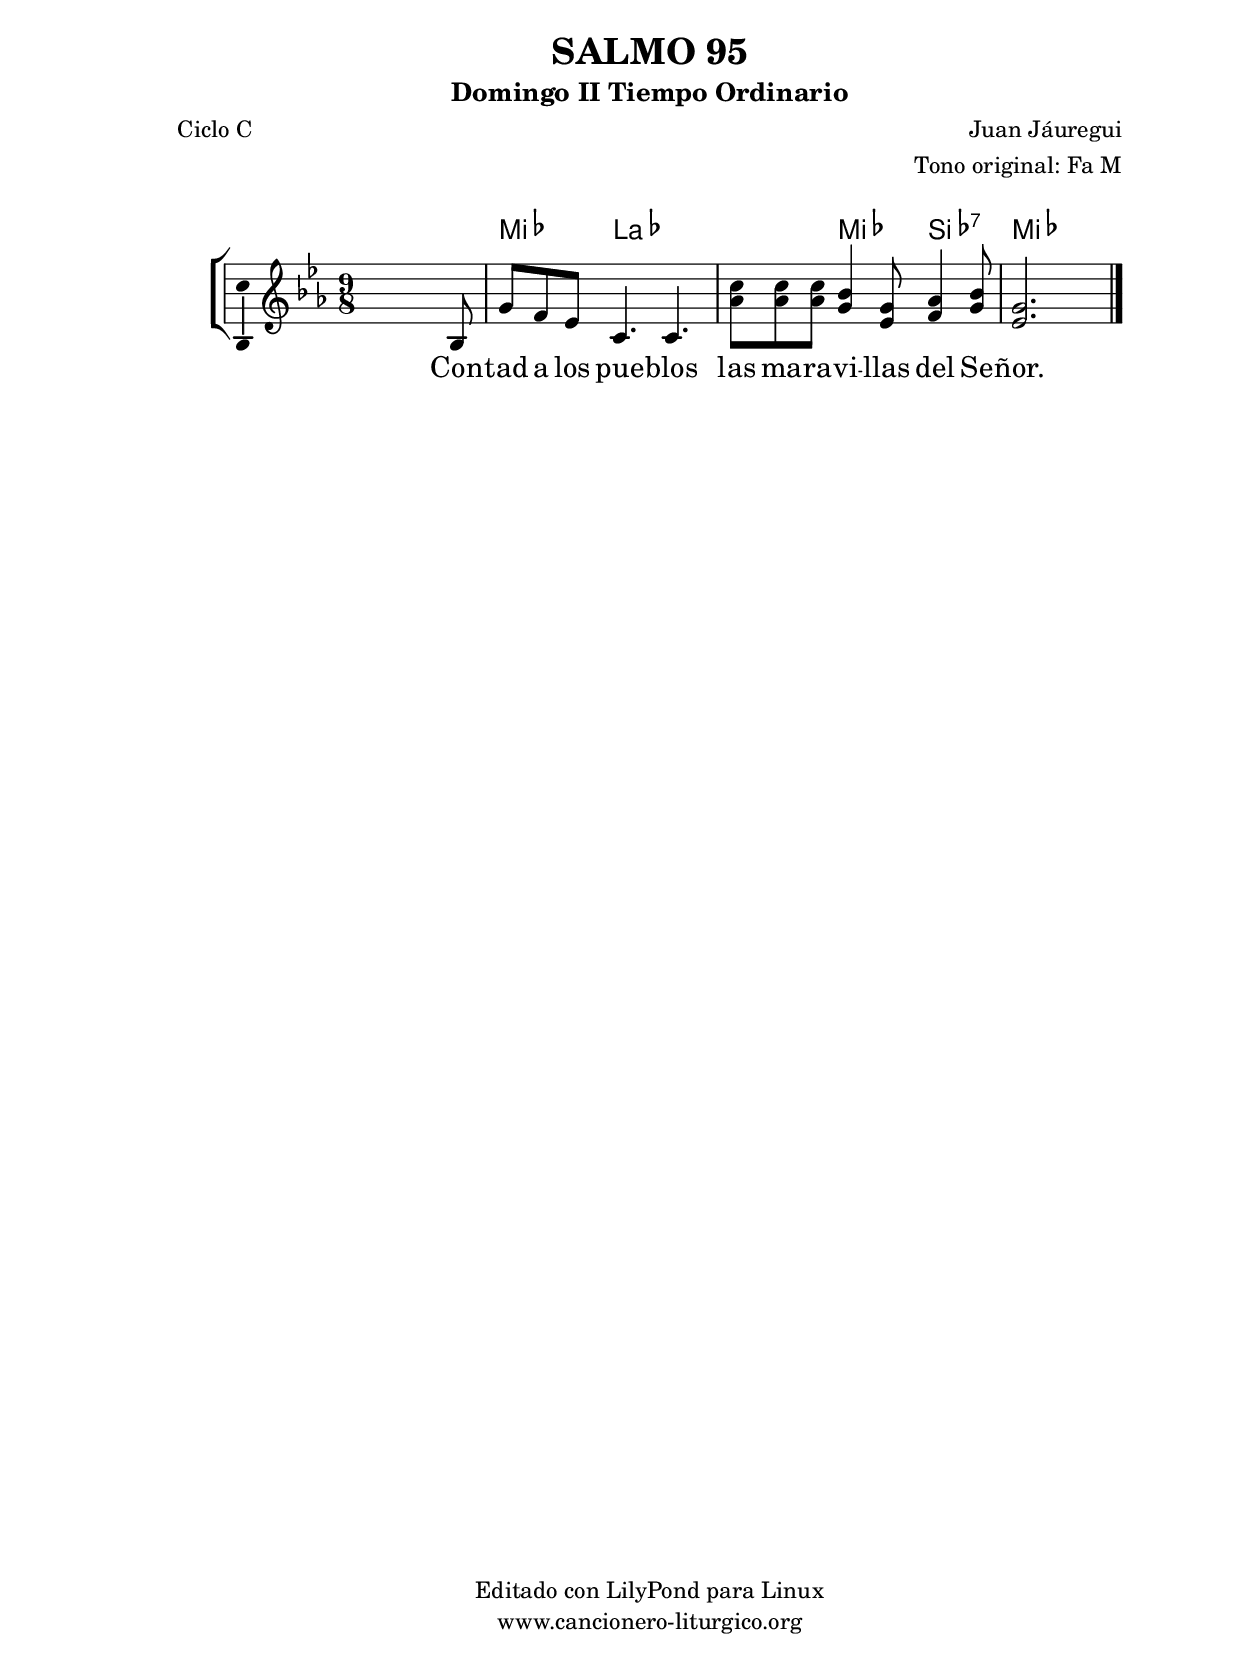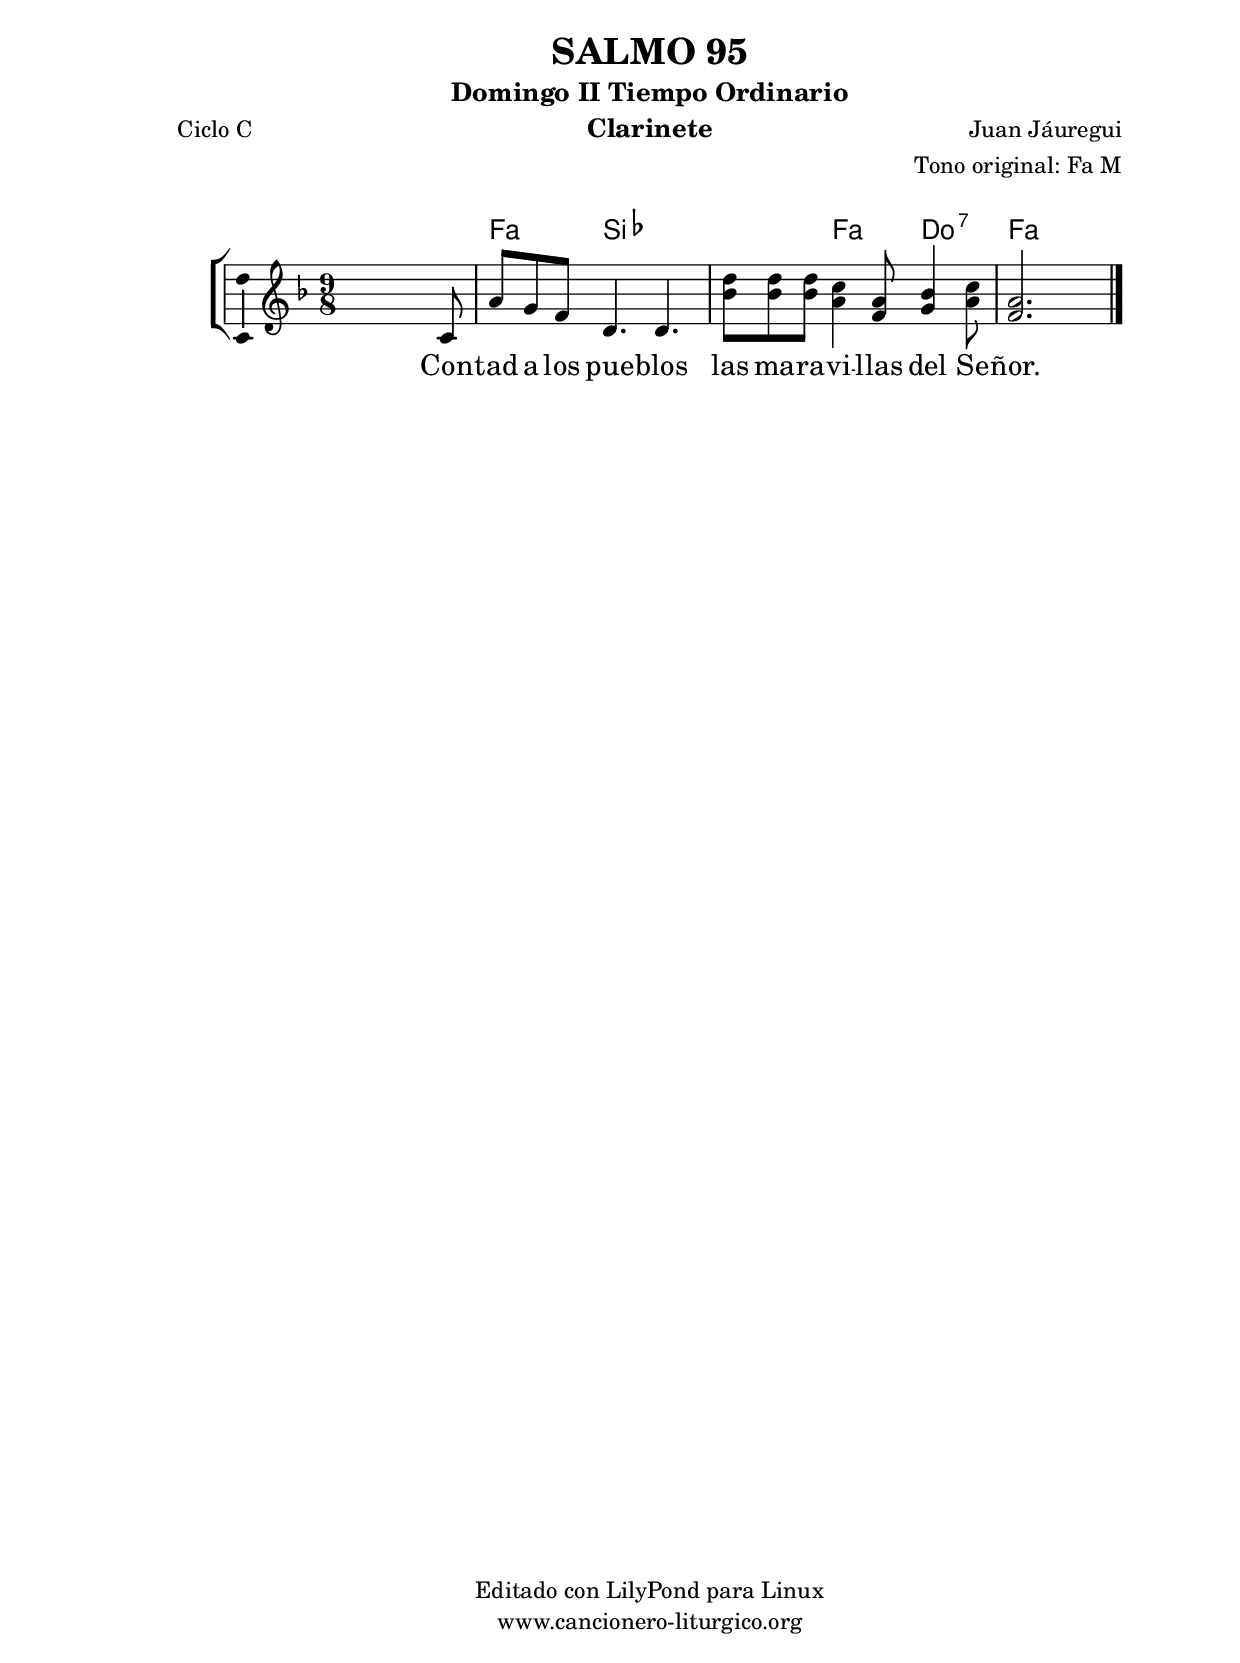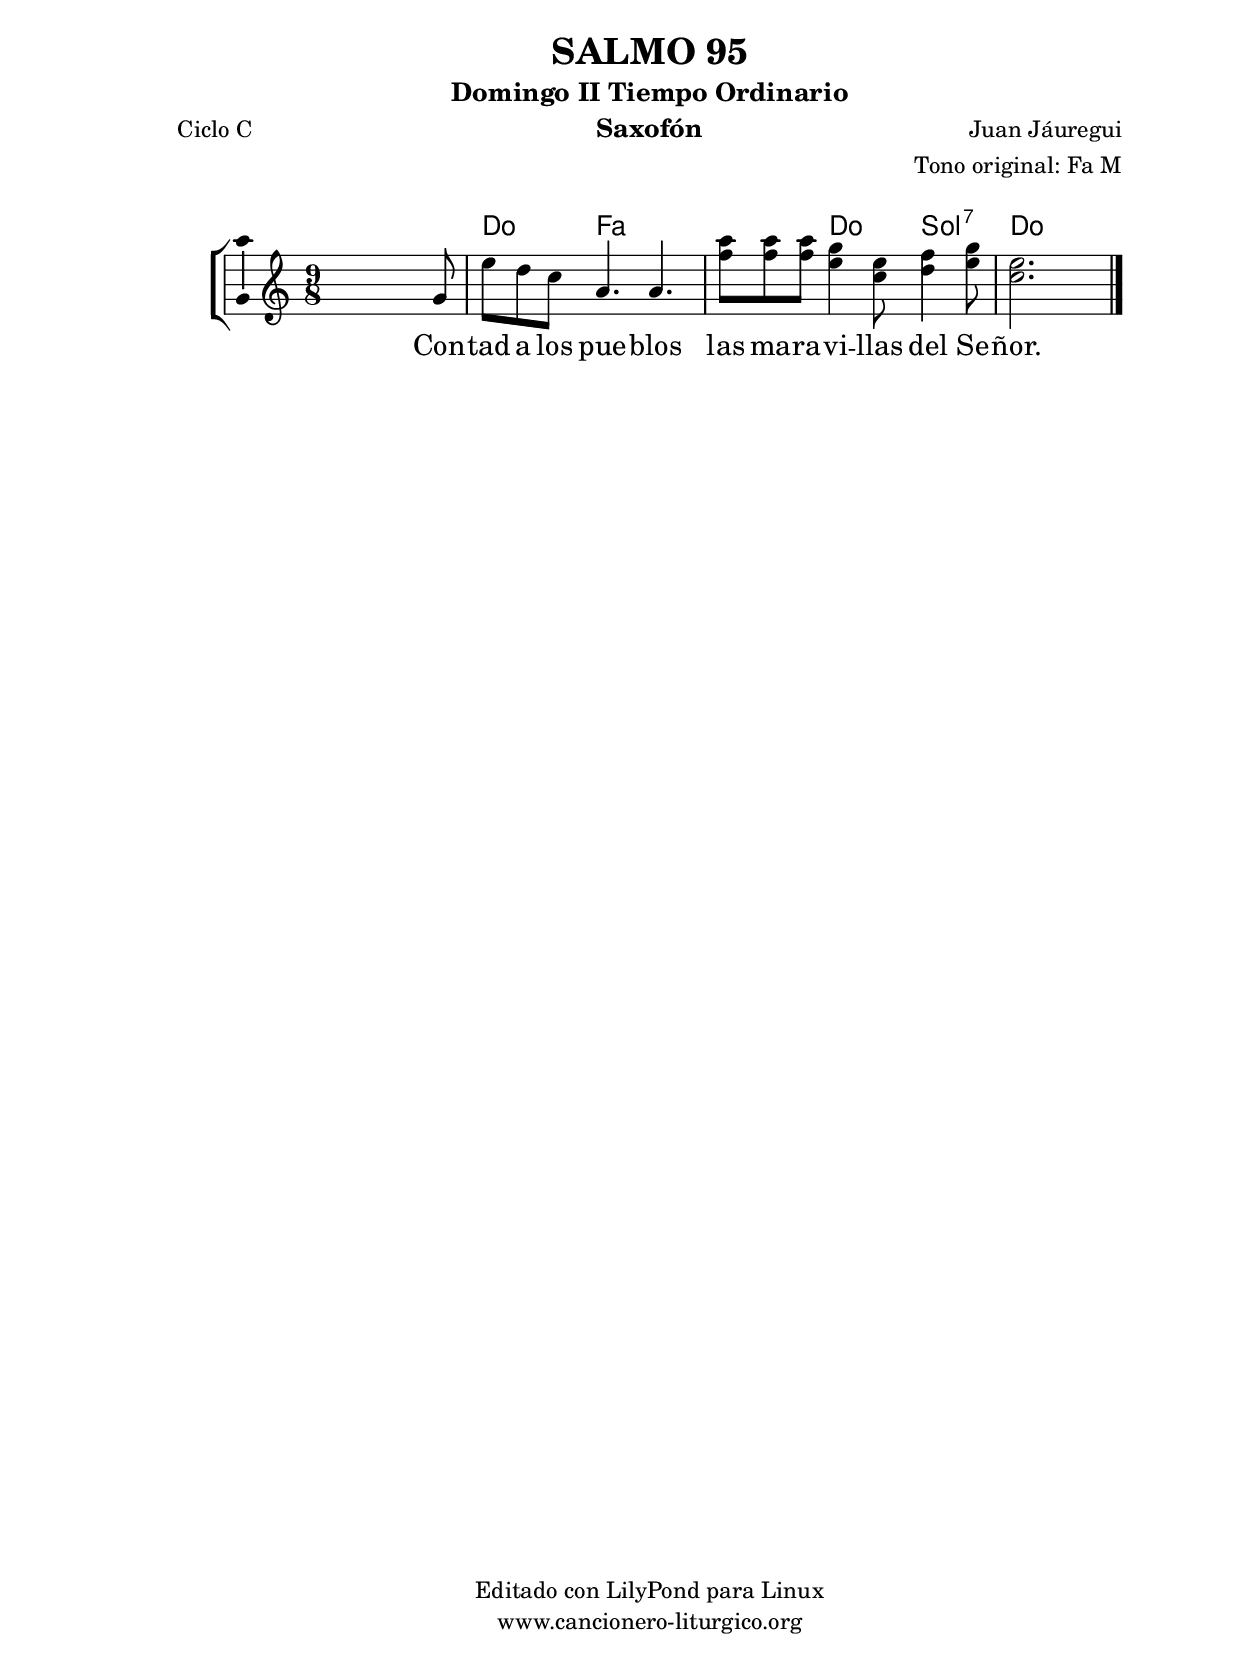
%
%para convertir .midi en .wav:
%timidity filename.midi -Ow -o finename.wav
%
%
%Para convertir de .wav a .mp3:
%lame -h -m j filename.wav
%
%
%para escuchar el midi:
%timidity nombrefichero.midi
%


%versión de lilypond para la que se ha escrito esta partitura:
\version "2.16.0"

	%Tamaño papel
	#(set-default-paper-size "a4")
	%Tamaño partitura
	#(set-global-staff-size 20)
	%No responde al pulsar sobre una nota
	#(ly:set-option 'point-and-click #f)

%parámetros del encabezamiento:
\header {
	title = "SALMO 95"
	subtitle = "Domingo II Tiempo Ordinario"
	composer = "Juan Jáuregui"
	poet = "Ciclo C"
	meter = ""
	arranger = "Tono original: Fa M"
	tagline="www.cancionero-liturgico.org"
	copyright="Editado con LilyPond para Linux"
	tiempo = "Ordinario"
	usos = "Salmo"
	letra = "Contad a los pueblos las maravillas del Señor."
	}

%parámetros asociados al papel:
\paper  {
	oddHeaderMarkup = \markup {\fill-line { \on-the-fly #not-first-page \fromproperty #'header:title \on-the-fly #not-first-page \fromproperty #'header:composer }}
	evenHeaderMarkup = \markup {\fill-line { \fromproperty #'header:composer \fromproperty #'header:title }}
	#(set-paper-size "a4")
	print-page-number = ##f
	first-page-number = 1
	print-first-page-number = ##f
%	head-separation = 3.0 \cm
	top-margin = 2.0 \cm
	bottom-margin = 0.5\cm
%%%	bottom-margin = -1.0\cm
	left-margin = 3.0 \cm
	line-width = 16.0 \cm 
	indent = 8\mm
	interscoreline = 2.\mm
	between-system-space = 15\mm
%	para que las partituras no llenen la hoja:
	ragged-bottom = ##t
%	idem para la última hoja:
	ragged-last-bottom = ##f
%	para que las partituras llenen el ancho del papel:
	ragged-last = ##f
	after-title-space = 2.5 \cm
%page-count=1
%system-count=8

	%Flexible Vertical Spacing
%	markup-markup-spacing =
%	#'((basic-distance . 15) (minimum-distance . 15) (padding . 3))
	markup-system-spacing =
	#'((basic-distance . 15) (minimum-distance . 15) (padding . 3))
	system-system-spacing =
	#'((basic-distance . 15) (minimum-distance . 15) (padding . 3))
	score-system-spacing =
	#'((basic-distance . 15) (minimum-distance . 15) (padding . 5))
%	top-system-spacing = % header
%	#'((basic-distance . 8) (minimum-distance . 0) (padding . 3))
%	top-markup-spacing =
%	#'((basic-distance . 20) (minimum-distance . 20) (padding . 3))
	last-bottom-spacing = % footer
	#'((basic-distance . 5) (minimum-distance . 5) (padding . 3))
%	score-markup-spacing =
%	#'((basic-distance . 16) (minimum-distance . 13) (padding . 3))

	}


%parámetros que afectan a toda la partitura:
global =  {
	%clave de sol (G):
	\clef G
	%armadura:
	\transpose f ees
	\key f \major
	\tempo 4.=60
	\set Score.tempoHideNote = ##t
	}


acordes = {
	\italianChords
	\chordmode {
	\transpose f ees
{
s4. s s
f4. bes2.
bes4. f c:7 f2. s4.
	}
	}
}


melodia = 
	\transpose f ees
{
	\relative c'{
	\time 9/8

s4. s  s4 c8
a'8 g f d4. d
<bes' d>8 <bes d> <bes d> <a c>4 <f a>8 <g bes>4 <a c>8
<f a>2. s4.

	\bar "|."
	}
	}


texto = \lyricmode {
Con -- tad a los pue -- blos las ma -- ra -- vi -- llas del Se -- ñor.
	}


acordesStaff = \context ChordNames = acordesStaff <<
	\set chordChanges = ##t
	\acordes
	>>


vozStaff = \context Voice = vozStaff
\with {\consists "Ambitus_engraver"}
<<
%	\set Staff.instrumentName = ""
%	\set Staff.shortInstrumentName = ""
%	\set Staff.midiInstrument = #"clarinet"
%	\set Staff.midiInstrument = #"cello"
%	\set Staff.midiInstrument = #"flute"
	\set Staff.midiInstrument = #"electric guitar (jazz)"
%	\set Staff.midiInstrument = #"english horn"
%	\set Staff.midiInstrument = #"violin"
%	\set Staff.midiInstrument = #"glockenspiel"
	\set Staff.midiMinimumVolume = #0.7
	\set Staff.midiMaximumVolume = #0.9
	\global
	\melodia
	>>


textoStaff = \context Lyrics = textoStaff <<
	\lyricsto vozStaff \texto
	>>

\book {
	\score {
		\context ChoirStaff {
			\override StaffGroup.SystemStartBracket #'collapse-height = #1
			\override Score.SystemStartBar #'collapse-height = #1
			<<
			\acordesStaff
			\vozStaff
			\textoStaff
			>>
			}
		\layout {
	    		\context {
				\Lyrics
				\override LyricText #'font-size = #2
				}
	   		 \context {
				\Score
				%fontSize = #3
				\override StaffSymbol #'staff-space = #(magstep +3)
				%\override Beam #'thickness = #0.55
				%\override SpacingSpanner #'spacing-increment = #1.0
				%\override Slur #'height-limit = #1.5
				}
			}
		}
	\score {
		\unfoldRepeats
		\context ChoirStaff {
			<<
			\acordesStaff
			\vozStaff
			>>
			}
		\midi {
	  		\context {
	  			\Score
				tempoWholesPerMinute = #(ly:make-moment 70 4)
				}
			}
		}
	}

%Partitura para clarinete
#(define output-suffix "C")
\book {
	\header{
		instrument = "Clarinete"
		}
	\score {
		\context ChoirStaff {
			\override StaffGroup.SystemStartBracket #'collapse-height = #1
			\override Score.SystemStartBar #'collapse-height = #1
\transpose c d
			<<
			\acordesStaff
			\vozStaff
			\textoStaff
			>>
			}
		\layout {
	    		\context {
				\Lyrics
				\override LyricText #'font-size = #2
				}
	   		 \context {
				\Score
				%fontSize = #3
				\override StaffSymbol #'staff-space = #(magstep +3)
				%\override Beam #'thickness = #0.55
				%\override SpacingSpanner #'spacing-increment = #1.0
				%\override Slur #'height-limit = #1.5
				}
			}
		}
	}

%Partitura para saxofón
#(define output-suffix "S")
\book {
	\header{
		instrument = "Saxofón"
		}
	\score {
		\context ChoirStaff {
			\override StaffGroup.SystemStartBracket #'collapse-height = #1
			\override Score.SystemStartBar #'collapse-height = #1
\transpose c a
			<<
			\acordesStaff
			\vozStaff
			\textoStaff
			>>
			}
		\layout {
	    		\context {
				\Lyrics
				\override LyricText #'font-size = #2
				}
	   		 \context {
				\Score
				%fontSize = #3
				\override StaffSymbol #'staff-space = #(magstep +3)
				%\override Beam #'thickness = #0.55
				%\override SpacingSpanner #'spacing-increment = #1.0
				%\override Slur #'height-limit = #1.5
				}
			}
		}
	}

